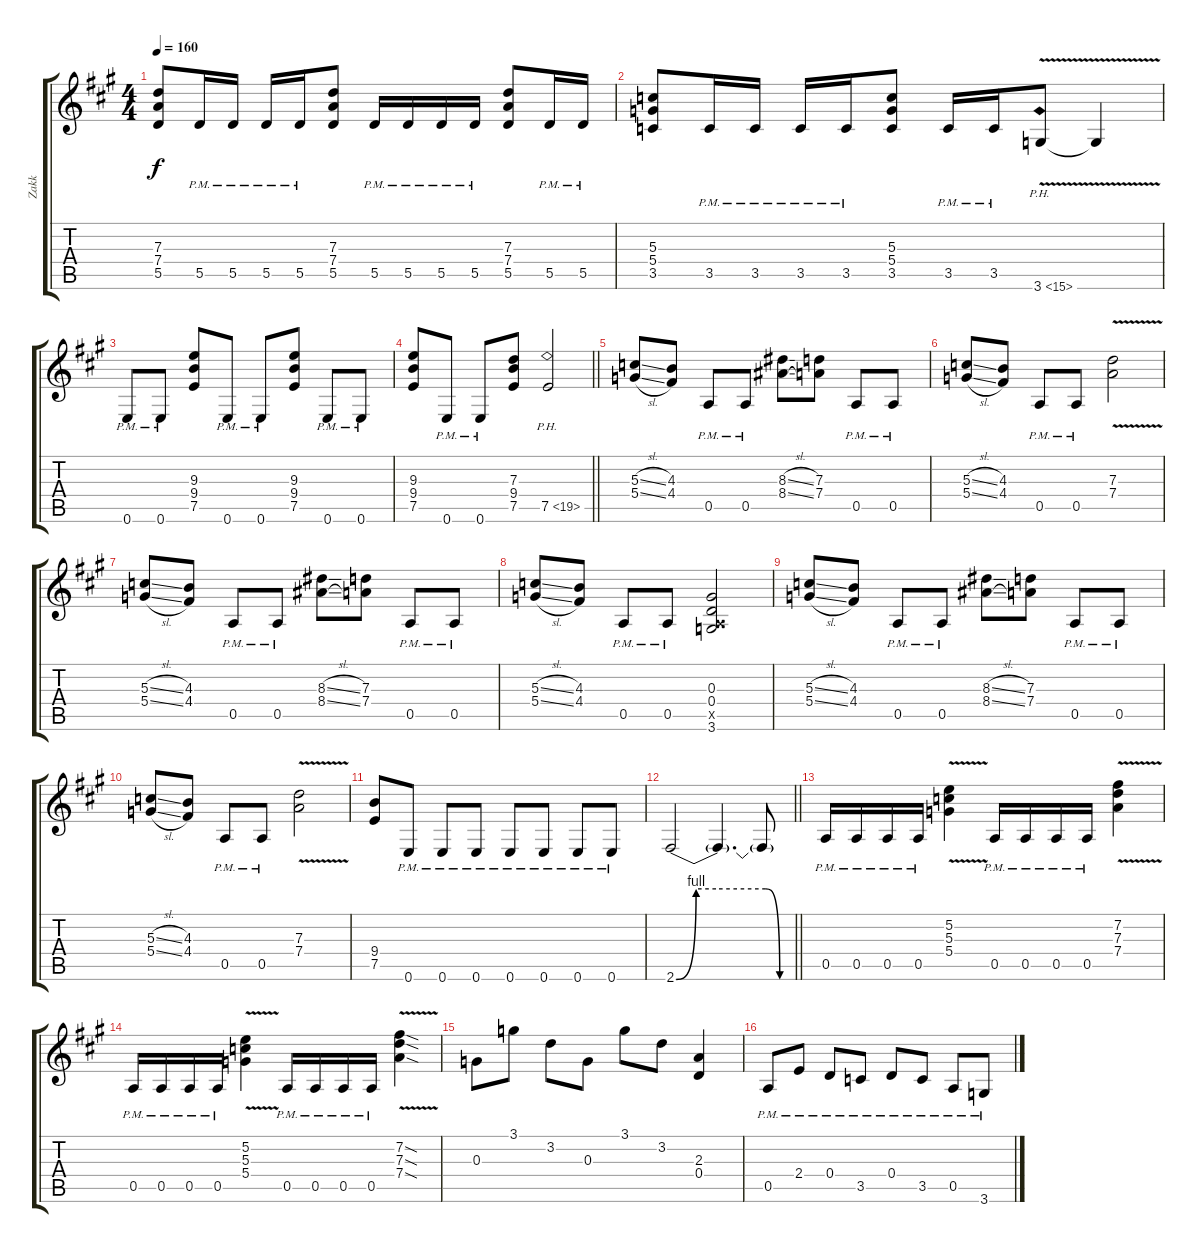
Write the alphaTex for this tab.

\track ("Zakk" "Zakk") {instrument overdrivenguitar}
\staff {score tabs}
\tuning (E4 B3 G3 D3 A2 E2) {hide}
\ts (4 4)
\tempo 160
\clef g2
\ks a
(7.3 7.4 5.5).8{dy f} 5.5{pm}.16 5.5{pm}.16 5.5{pm}.16 5.5{pm}.16 (7.3 7.4 5.5).8 5.5{pm}.16 5.5{pm}.16 5.5{pm}.16 5.5{pm}.16 (7.3 7.4 5.5).8 5.5{pm}.16 5.5{pm}.16 |
(5.3 5.4 3.5).8 3.5{pm}.16 3.5{pm}.16 3.5{pm}.16 3.5{pm}.16 (5.3 5.4 3.5).8 3.5{pm}.16 3.5{pm}.16 3.6{ph 12 v}.8 3.6{t}.4 |
0.6{pm}.8 0.6{pm}.8 (9.3 9.4 7.5).8 0.6{pm}.8 0.6{pm}.8 (9.3 9.4 7.5).8 0.6{pm}.8 0.6{pm}.8 |
\barLineRight lightlight
(9.3 9.4 7.5).8 0.6{pm}.8 0.6{pm}.8 (7.3 9.4 7.5).8 7.5{ph 12}.2 |
(5.3{sl} 5.4{sl}).8 (4.3 4.4).8 0.5{pm}.8 0.5{pm}.8 (8.3{sl} 8.4{sl}).8 (7.3 7.4).8 0.5{pm}.8 0.5{pm}.8 |
(5.3{sl} 5.4{sl}).8 (4.3 4.4).8 0.5{pm}.8 0.5{pm}.8 (7.3{v} 7.4{v}).2 |
(5.3{sl} 5.4{sl}).8 (4.3 4.4).8 0.5{pm}.8 0.5{pm}.8 (8.3{sl} 8.4{sl}).8 (7.3 7.4).8 0.5{pm}.8 0.5{pm}.8 |
(5.3{sl} 5.4{sl}).8 (4.3 4.4).8 0.5{pm}.8 0.5{pm}.8 (0.3 0.4 0.5{x} 3.6).2 |
(5.3{sl} 5.4{sl}).8 (4.3 4.4).8 0.5{pm}.8 0.5{pm}.8 (8.3{sl} 8.4{sl}).8 (7.3 7.4).8 0.5{pm}.8 0.5{pm}.8 |
(5.3{sl} 5.4{sl}).8 (4.3 4.4).8 0.5{pm}.8 0.5{pm}.8 (7.3{v} 7.4{v}).2 |
(9.4 7.5).8 0.6{pm}.8 0.6{pm}.8 0.6{pm}.8 0.6{pm}.8 0.6{pm}.8 0.6{pm}.8 0.6{pm}.8 |
\barLineRight lightlight
2.6{be (custom 0 0 10 4 20 4 45 4 52 0 60 0)}.2 2.6{t}.4{d} 2.6{t}.8 |
0.5{pm}.16 0.5{pm}.16 0.5{pm}.16 0.5{pm}.16 (5.2{v} 5.3{v} 5.4{v}).4 0.5{pm}.16 0.5{pm}.16 0.5{pm}.16 0.5{pm}.16 (7.2{v} 7.3{v} 7.4{v}).4 |
0.5{pm}.16 0.5{pm}.16 0.5{pm}.16 0.5{pm}.16 (5.2{v} 5.3{v} 5.4{v}).4 0.5{pm}.16 0.5{pm}.16 0.5{pm}.16 0.5{pm}.16 (7.2{v sod} 7.3{v sod} 7.4{v sod}).4 |
0.3.8 3.1.8 3.2.8 0.3.8 3.1.8 3.2.8 (2.3 0.4).4 |
0.5{pm}.8 2.4{pm}.8 0.4{pm}.8 3.5{pm}.8 0.4{pm}.8 3.5{pm}.8 0.5{pm}.8 3.6{pm}.8
